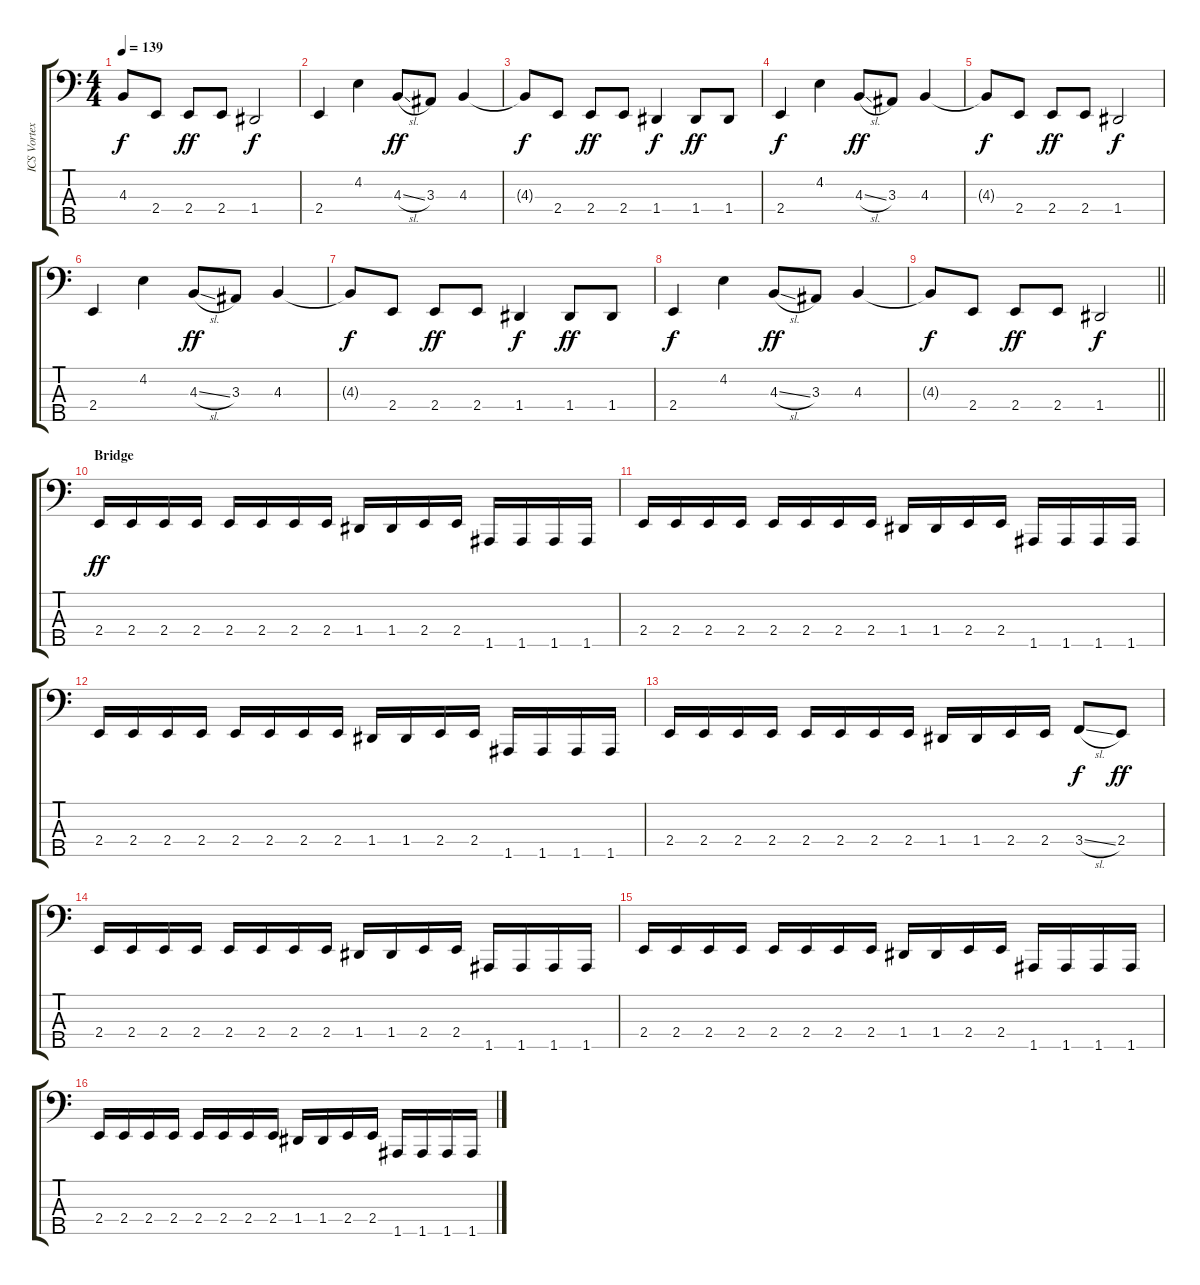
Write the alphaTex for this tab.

\track ("ICS Vortex" "ICS Vortex") {instrument electricbassfinger}
\staff {score tabs}
\tuning (F2 C2 G1 D1 A0) {hide}
\ts (4 4)
\tempo 139
\clef f4
\ks c
4.3{t}.8{dy f} 2.4.8 2.4.8{dy ff} 2.4.8 1.4.2{dy f} |
2.4.4 4.2.4 4.3{sl}.8{dy ff} 3.3.8 4.3.4 |
4.3{t}.8{dy f} 2.4.8 2.4.8{dy ff} 2.4.8 1.4.4{dy f} 1.4.8{dy ff} 1.4.8 |
2.4.4{dy f} 4.2.4 4.3{sl}.8{dy ff} 3.3.8 4.3.4 |
4.3{t}.8{dy f} 2.4.8 2.4.8{dy ff} 2.4.8 1.4.2{dy f} |
2.4.4 4.2.4 4.3{sl}.8{dy ff} 3.3.8 4.3.4 |
4.3{t}.8{dy f} 2.4.8 2.4.8{dy ff} 2.4.8 1.4.4{dy f} 1.4.8{dy ff} 1.4.8 |
2.4.4{dy f} 4.2.4 4.3{sl}.8{dy ff} 3.3.8 4.3.4 |
\barLineRight lightlight
4.3{t}.8{dy f} 2.4.8 2.4.8{dy ff} 2.4.8 1.4.2{dy f} |
\section ("" "Bridge")
2.4.16{dy ff} 2.4.16 2.4.16 2.4.16 2.4.16 2.4.16 2.4.16 2.4.16 1.4.16 1.4.16 2.4.16 2.4.16 1.5.16 1.5.16 1.5.16 1.5.16 |
2.4.16 2.4.16 2.4.16 2.4.16 2.4.16 2.4.16 2.4.16 2.4.16 1.4.16 1.4.16 2.4.16 2.4.16 1.5.16 1.5.16 1.5.16 1.5.16 |
2.4.16 2.4.16 2.4.16 2.4.16 2.4.16 2.4.16 2.4.16 2.4.16 1.4.16 1.4.16 2.4.16 2.4.16 1.5.16 1.5.16 1.5.16 1.5.16 |
2.4.16 2.4.16 2.4.16 2.4.16 2.4.16 2.4.16 2.4.16 2.4.16 1.4.16 1.4.16 2.4.16 2.4.16 3.4{sl}.8{dy f} 2.4.8{dy ff} |
2.4.16 2.4.16 2.4.16 2.4.16 2.4.16 2.4.16 2.4.16 2.4.16 1.4.16 1.4.16 2.4.16 2.4.16 1.5.16 1.5.16 1.5.16 1.5.16 |
2.4.16 2.4.16 2.4.16 2.4.16 2.4.16 2.4.16 2.4.16 2.4.16 1.4.16 1.4.16 2.4.16 2.4.16 1.5.16 1.5.16 1.5.16 1.5.16 |
2.4.16 2.4.16 2.4.16 2.4.16 2.4.16 2.4.16 2.4.16 2.4.16 1.4.16 1.4.16 2.4.16 2.4.16 1.5.16 1.5.16 1.5.16 1.5.16
